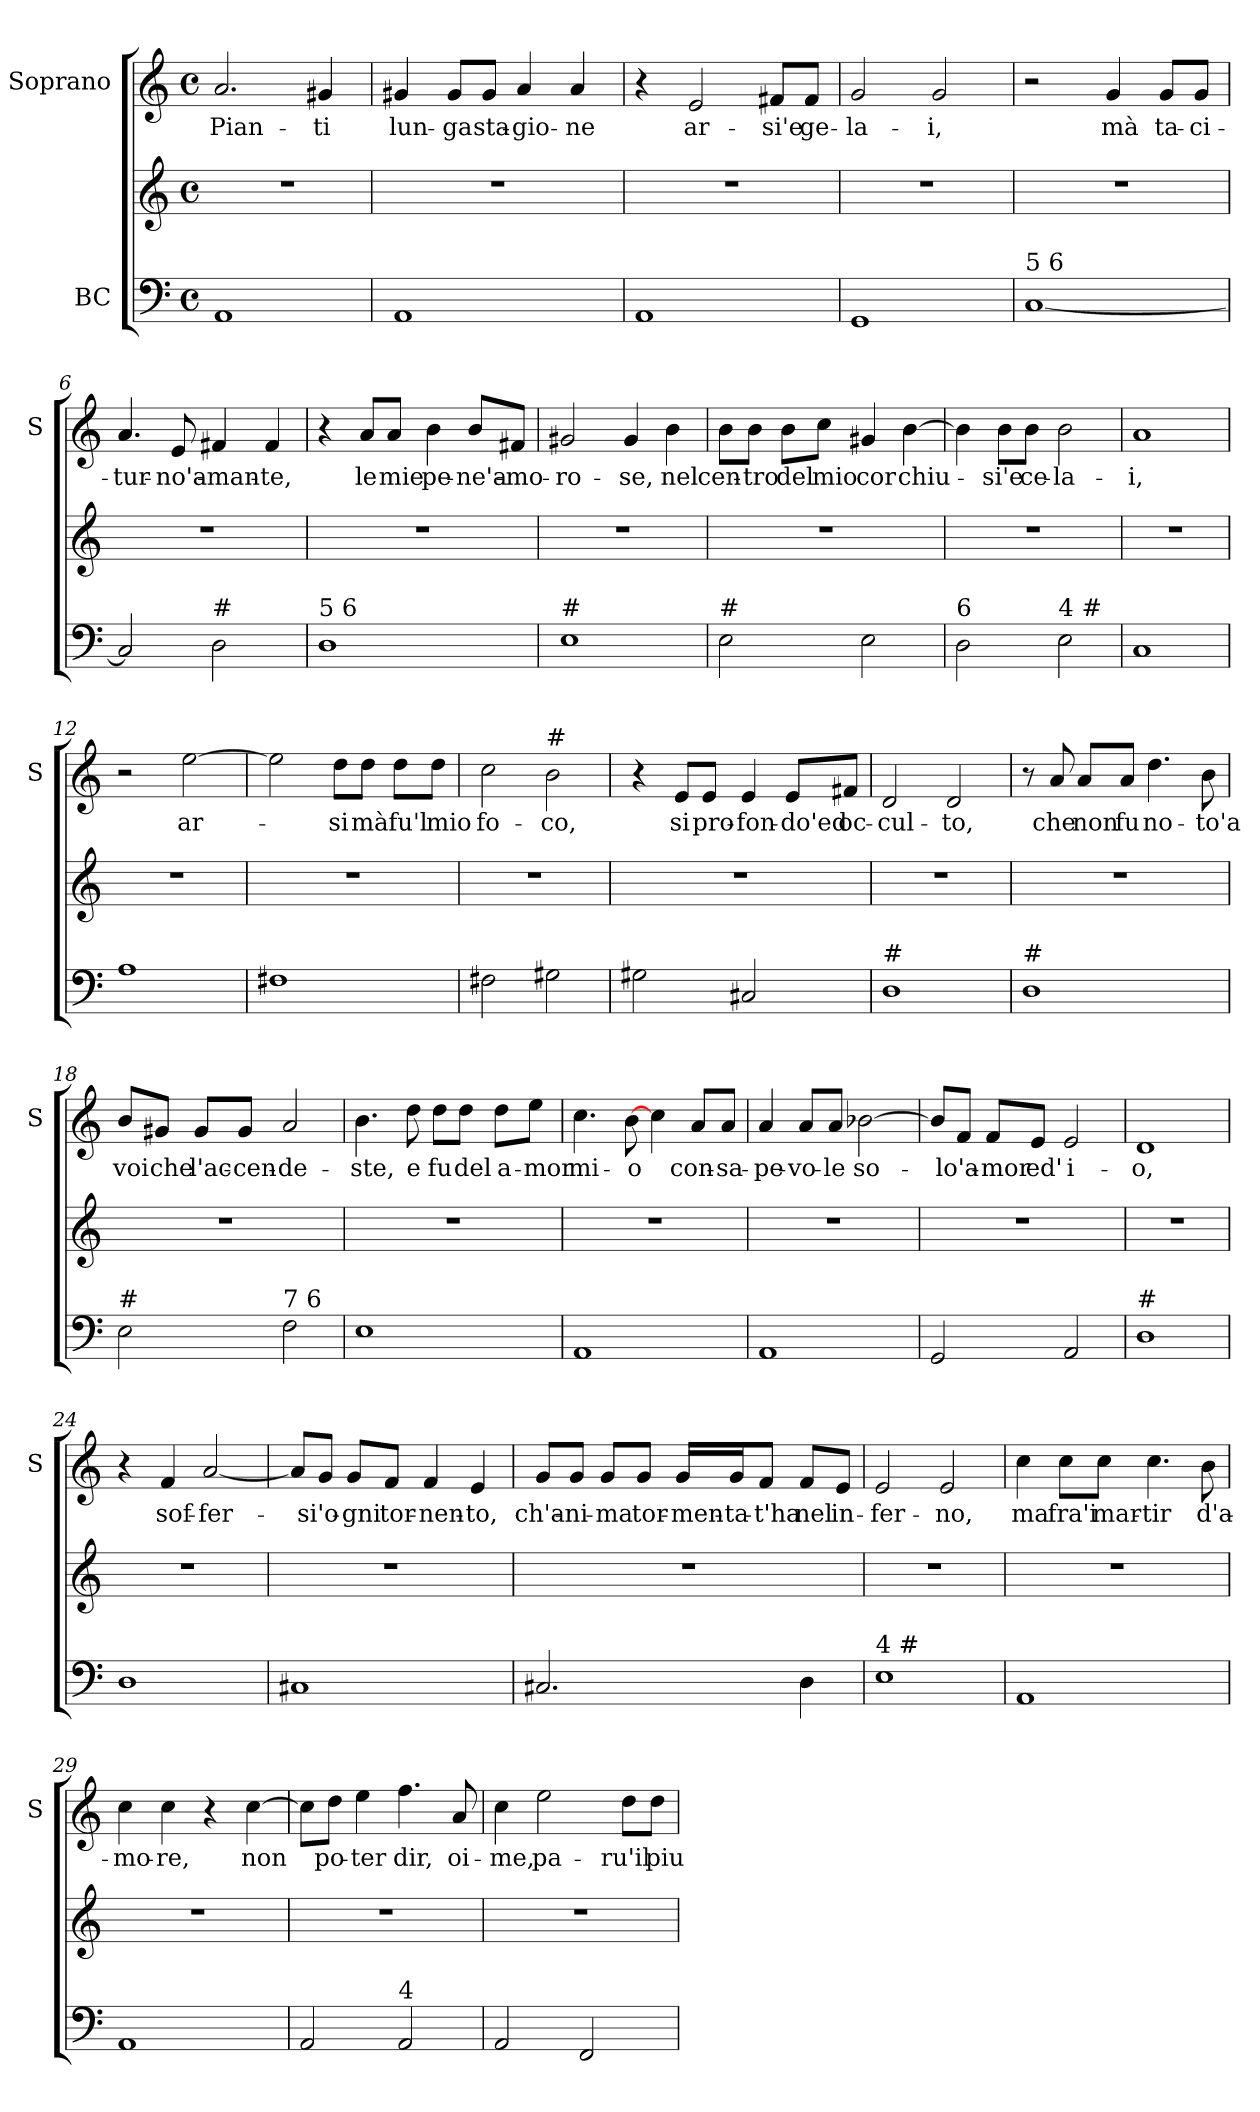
**kern	**kern	**kern	**text
*part2	*part2	*part1	*part1
*staff3	*staff2	*staff1	*staff1
*I"BC	*	*I"Soprano	*
*	*	*I'S	*
*clefF4	*clefG2	*clefG2	*
*k[]	*k[]	*k[]	*
*C:	*C:	*C:	*
*M4/4	*M4/4	*M4/4	*
*met(c)	*met(c)	*met(c)	*
=1	=1	=1	=1
!	!	!	!LO:LY:b
1AA	1r	2.a/	Pian-
!	!	!	!LO:LY:b
.	.	4g#X/	-ti
=2	=2	=2	=2
!	!	!	!LO:LY:b
1AA	1r	4g#X/	lun-
!	!	!	!LO:LY:b
.	.	8g#/L	-ga
!	!	!	!LO:LY:b
.	.	8g#/J	sta-
!	!	!	!LO:LY:b
.	.	4a/	-gio-
!	!	!	!LO:LY:b
.	.	4a/	-ne
=3	=3	=3	=3
1AA	1r	4r	.
!	!	!	!LO:LY:b
.	.	2e/	ar-
!	!	!	!LO:LY:b
.	.	8f#X/L	-si'e
!	!	!	!LO:LY:b
.	.	8f#/J	ge-
=4	=4	=4	=4
!	!	!	!LO:LY:b
1GG	1r	2g/	-la-
!	!	!	!LO:LY:b
.	.	2g/	-i,
=5	=5	=5	=5
!LO:TX:a:t=5 6	!	!	!
[1C	1r	2r	.
!	!	!	!LO:LY:b
.	.	4g/	mà
!	!	!	!LO:LY:b
.	.	8g/L	ta-
!	!	!	!LO:LY:b
.	.	8g/J	-ci-
!!LO:LB:g=z
=6	=6	=6	=6
!	!	!	!LO:LY:b
2C/]	1r	4.a/	-tur-
!	!	!	!LO:LY:b
.	.	8e/	-no'a-
!LO:TX:a:t=#	!	!	!
!	!	!	!LO:LY:b
2D\	.	4f#X/	-man-
!	!	!	!LO:LY:b
.	.	4f#/	-te,
=7	=7	=7	=7
!LO:TX:a:t=5 6	!	!	!
1D	1r	4r	.
!	!	!	!LO:LY:b
.	.	8a/L	le
!	!	!	!LO:LY:b
.	.	8a/J	mie
!	!	!	!LO:LY:b
.	.	4b\	pe-
!	!	!	!LO:LY:b
.	.	8b/L	-ne'a-
!	!	!	!LO:LY:b
.	.	8f#X/J	-mo-
=8	=8	=8	=8
!LO:TX:a:t=#	!	!	!
!	!	!	!LO:LY:b
1E	1r	2g#X/	-ro-
!	!	!	!LO:LY:b
.	.	4g#/	-se,
!	!	!	!LO:LY:b
.	.	4b\	nel
=9	=9	=9	=9
!LO:TX:a:t=#	!	!	!
!	!	!	!LO:LY:b
2E\	1r	8b\L	cen-
!	!	!	!LO:LY:b
.	.	8b\J	-tro
!	!	!	!LO:LY:b
.	.	8b\L	del
!	!	!	!LO:LY:b
.	.	8cc\J	mio
!	!	!	!LO:LY:b
2E\	.	4g#X/	cor
!	!	!	!LO:LY:b
.	.	[4b\	chiu-
!!LO:LB:g=z
=10	=10	=10	=10
!LO:TX:a:t=6	!	!	!
2D\	1r	4b\]	.
!	!	!	!LO:LY:b
.	.	8b\L	-si'e
!	!	!	!LO:LY:b
.	.	8b\J	ce-
!LO:TX:a:t=4 #	!	!	!
!	!	!	!LO:LY:b
2E\	.	2b\	-la-
=11	=11	=11	=11
!	!	!	!LO:LY:b
1C	1r	1a	-i,
=12	=12	=12	=12
1A	1r	2r	.
!	!	!	!LO:LY:b
.	.	[2ee\	ar-
=13	=13	=13	=13
1F#X	1r	2ee\]	.
!	!	!	!LO:LY:b
.	.	8dd\L	-si
!	!	!	!LO:LY:b
.	.	8dd\J	mà
!	!	!	!LO:LY:b
.	.	8dd\L	fu'l
!	!	!	!LO:LY:b
.	.	8dd\J	mio
=14	=14	=14	=14
!	!	!	!LO:LY:b
2F#X\	1r	2cc\	fo-
!	!	!LO:TX:a:t=#	!
!	!	!	!LO:LY:b
2G#X\	.	2b\	-co,
!!LO:PB:g=z
=15	=15	=15	=15
2G#X\	1r	4r	.
!	!	!	!LO:LY:b
.	.	8e/L	si
!	!	!	!LO:LY:b
.	.	8e/J	pro-
!	!	!	!LO:LY:b
2C#X/	.	4e/	-fon-
!	!	!	!LO:LY:b
.	.	8e/L	-do'ed
!	!	!	!LO:LY:b
.	.	8f#X/J	oc-
=16	=16	=16	=16
!LO:TX:a:t=#	!	!	!
!	!	!	!LO:LY:b
1D	1r	2d/	-cul-
!	!	!	!LO:LY:b
.	.	2d/	-to,
=17	=17	=17	=17
!LO:TX:a:t=#	!	!	!
1D	1r	8r	.
!	!	!	!LO:LY:b
.	.	8a/	che
!	!	!	!LO:LY:b
.	.	8a/L	non
!	!	!	!LO:LY:b
.	.	8a/J	fu
!	!	!	!LO:LY:b
.	.	4.dd\	no-
!	!	!	!LO:LY:b
.	.	8b\	-to'a
=18	=18	=18	=18
!LO:TX:a:t=#	!	!	!
!	!	!	!LO:LY:b
2E\	1r	8b/L	voi
!	!	!	!LO:LY:b
.	.	8g#X/J	che
!	!	!	!LO:LY:b
.	.	8g#/L	l'ac-
!	!	!	!LO:LY:b
.	.	8g#/J	-cen-
!LO:TX:a:t=7 6	!	!	!
!	!	!	!LO:LY:b
2F\	.	2a/	-de-
!!LO:LB:g=z
=19	=19	=19	=19
!	!	!	!LO:LY:b
1E	1r	4.b\	-ste,
!	!	!	!LO:LY:b
.	.	8dd\	e
!	!	!	!LO:LY:b
.	.	8dd\L	fu
!	!	!	!LO:LY:b
.	.	8dd\J	del
!	!	!	!LO:LY:b
.	.	8dd\L	a-
!	!	!	!LO:LY:b
.	.	8ee\J	-mor
=20	=20	=20	=20
!	!	!	!LO:LY:b
1AA	1r	4.cc\	mi-
!	!	!	!LO:LY:b
.	.	[8b\	-o
.	.	4cc\	.
!	!	!	!LO:LY:b
.	.	8a/L	con-
!	!	!	!LO:LY:b
.	.	8a/J	-sa-
=21	=21	=21	=21
!	!	!	!LO:LY:b
1AA	1r	4a/	-pe-
!	!	!	!LO:LY:b
.	.	8a/L	-vo-
!	!	!	!LO:LY:b
.	.	8a/J	-le
!	!	!	!LO:LY:b
.	.	[2b-X\	so-
=22	=22	=22	=22
2GG/	1r	8b-/L]	.
!	!	!	!LO:LY:b
.	.	8f/J	-lo'a-
!	!	!	!LO:LY:b
.	.	8f/L	-mor
!	!	!	!LO:LY:b
.	.	8e/J	ed'
!	!	!	!LO:LY:b
2AA/	.	2e/	i-
!!LO:LB:g=z
=23	=23	=23	=23
!LO:TX:a:t=#	!	!	!
!	!	!	!LO:LY:b
1D	1r	1d	-o,
=24	=24	=24	=24
1D	1r	4r	.
!	!	!	!LO:LY:b
.	.	4f/	sof-
!	!	!	!LO:LY:b
.	.	[2a/	-fer-
=25	=25	=25	=25
1C#X	1r	8a/L]	.
!	!	!	!LO:LY:b
.	.	8g/J	-si'o-
!	!	!	!LO:LY:b
.	.	8g/L	-gni
!	!	!	!LO:LY:b
.	.	8f/J	tor-
!	!	!	!LO:LY:b
.	.	4f/	-nen-
!	!	!	!LO:LY:b
.	.	4e/	-to,
=26	=26	=26	=26
!	!	!	!LO:LY:b
2.C#X/	1r	8g/L	ch'a-
!	!	!	!LO:LY:b
.	.	8g/J	-ni-
!	!	!	!LO:LY:b
.	.	8g/L	-ma
!	!	!	!LO:LY:b
.	.	8g/J	tor-
!	!	!	!LO:LY:b
.	.	16g/LL	-men-
!	!	!	!LO:LY:b
.	.	16g/J	-ta-
!	!	!	!LO:LY:b
.	.	8f/J	-t'ha
!	!	!	!LO:LY:b
4D\	.	8f/L	nel
!	!	!	!LO:LY:b
.	.	8e/J	in-
!!LO:LB:g=z
=27	=27	=27	=27
!LO:TX:a:t=4 #	!	!	!
!	!	!	!LO:LY:b
1E	1r	2e/	-fer-
!	!	!	!LO:LY:b
.	.	2e/	-no,
=28	=28	=28	=28
!	!	!	!LO:LY:b
1AA	1r	4cc\	ma
!	!	!	!LO:LY:b
.	.	8cc\L	fra'i
!	!	!	!LO:LY:b
.	.	8cc\J	mar-
!	!	!	!LO:LY:b
.	.	4.cc\	-tir
!	!	!	!LO:LY:b
.	.	8b\	d'a-
=29	=29	=29	=29
!	!	!	!LO:LY:b
1AA	1r	4cc\	-mo-
!	!	!	!LO:LY:b
.	.	4cc\	-re,
.	.	4r	.
!	!	!	!LO:LY:b
.	.	[4cc\	non
=30	=30	=30	=30
2AA/	1r	8cc\L]	.
!	!	!	!LO:LY:b
.	.	8dd\J	po-
!	!	!	!LO:LY:b
.	.	4ee\	-ter
!LO:TX:a:t=4	!	!	!
!	!	!	!LO:LY:b
2AA/	.	4.ff\	dir,
!	!	!	!LO:LY:b
.	.	8a/	oi-
!!LO:PB:g=z
=31	=31	=31	=31
!	!	!	!LO:LY:b
2AA/	1r	4cc\	-me,
!	!	!	!LO:LY:b
.	.	2ee\	pa-
2FF/	.	.	.
!	!	!	!LO:LY:b
.	.	8dd\L	-ru'il
!	!	!	!LO:LY:b
.	.	8dd\J	piu
=	=	=	=
*-	*-	*-	*-
